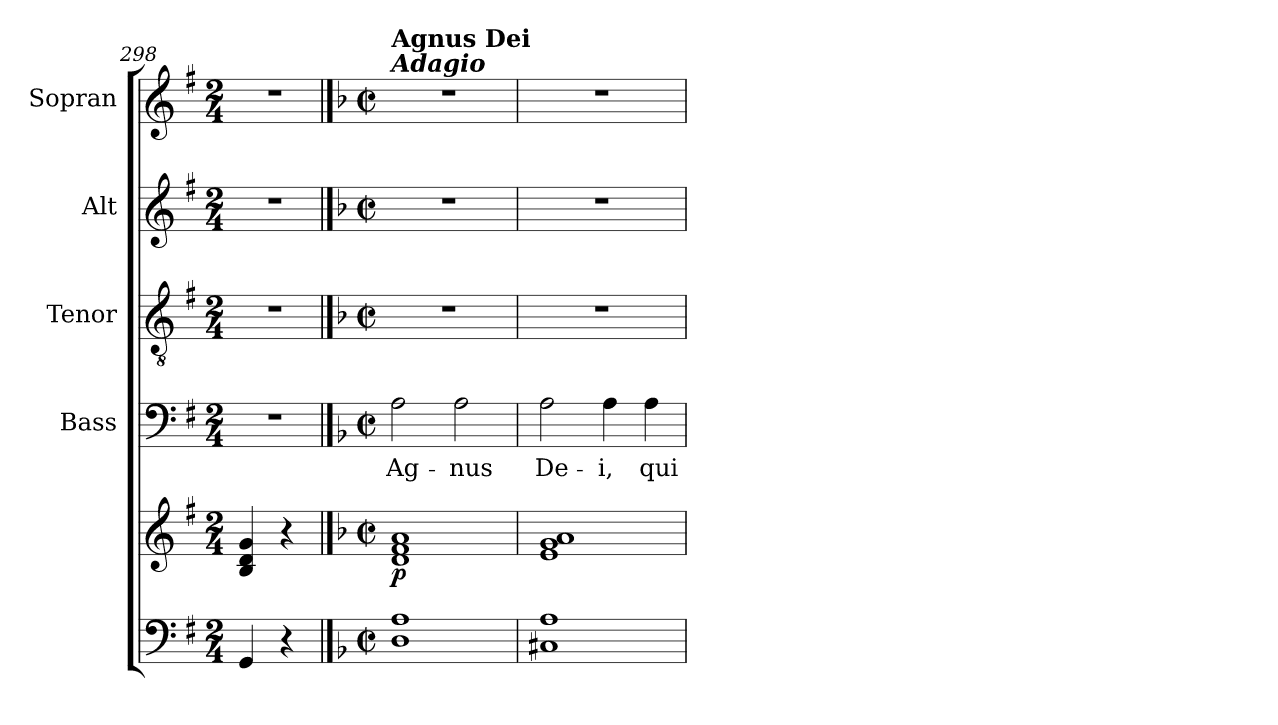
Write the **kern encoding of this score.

**kern	**kern	**dynam	**kern	**text	**kern	**kern	**kern
*part5	*part5	*part5	*part4	*part4	*part3	*part2	*part1
*staff6	*staff5	*staff5/6	*staff4	*staff4	*staff3	*staff2	*staff1
*	*	*	*I"Bass	*	*I"Tenor	*I"Alt	*I"Sopran
*	*	*	*I'B.	*	*I'T.	*I'A.	*I'S.
*clefF4	*clefG2	*	*clefF4	*	*clefGv2	*clefG2	*clefG2
*k[f#]	*k[f#]	*	*k[f#]	*	*k[f#]	*k[f#]	*k[f#]
*G:	*G:	*	*G:	*	*G:	*G:	*G:
*M2/4	*M2/4	*	*M2/4	*	*M2/4	*M2/4	*M2/4
=298	=298	=298	=298	=298	=298	=298	=298
4GG/	4B/ 4d/ 4g/	.	2r	.	2r	2r	2r
4r	4r	.	.	.	.	.	.
!!LO:LB:g=z
==299	==299	==299	==299	==299	==299	==299	==299
*k[b-]	*k[b-]	*	*k[b-]	*	*k[b-]	*k[b-]	*k[b-]
*F:	*F:	*	*F:	*	*F:	*F:	*F:
*M2/2	*M2/2	*	*M2/2	*	*M2/2	*M2/2	*M2/2
*met(c|)	*met(c|)	*	*met(c|)	*	*met(c|)	*met(c|)	*met(c|)
!	!	!	!	!	!	!	!LO:TX:a:Bi:t=Adagio
!	!	!	!	!	!	!	!LO:TX:a:B:t=Agnus Dei
!	!	!LO:DY:b	!	!LO:LY:b	!	!	!
1D 1A	1d 1f 1a	p	2A\	Ag-	1r	1r	1r
!	!	!	!	!LO:LY:b	!	!	!
.	.	.	2A\	-nus	.	.	.
=300	=300	=300	=300	=300	=300	=300	=300
!	!	!	!	!LO:LY:b	!	!	!
1C#X 1A	1e 1g 1a	.	2A\	De-	1r	1r	1r
!	!	!	!	!LO:LY:b	!	!	!
.	.	.	4A\	-i,	.	.	.
!	!	!	!	!LO:LY:b	!	!	!
.	.	.	4A\	qui	.	.	.
=	=	=	=	=	=	=	=
*-	*-	*-	*-	*-	*-	*-	*-
